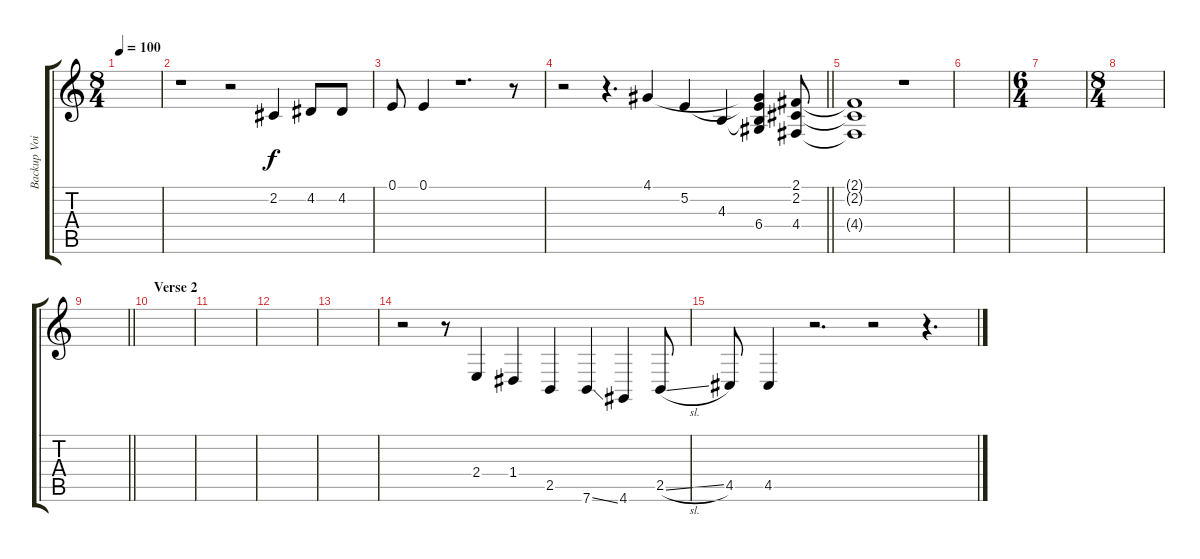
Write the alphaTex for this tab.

\track ("Backup Voices" "Backup Voi") {instrument voiceoohs}
\staff {score tabs}
\tuning (E4 B3 G3 D3 A2 E2) {hide}
\ts (8 4)
\tempo 100
\clef g2
\ks c
|
r.1 r.2 2.2.4 4.2.8 4.2.8 |
0.1.8 0.1.4 r.1{d} r.8 |
\barLineRight lightlight
r.2 r.4{d} 4.1.4 5.2.4 4.3.4 (4.1{t} 5.2{t} 4.3{t} 6.4).4 (2.1 2.2 4.4).8 |
(2.1{t} 2.2{t} 4.4{t}).1 r.1 |
|
\ts (6 4)
|
\ts (8 4)
|
\barLineRight lightlight
|
\section ("" "Verse 2")
|
|
|
|
r.2 r.8 2.4.4 1.4.4 2.5.4 7.6{ss}.4 4.6.4 2.5{sl}.8 |
4.5.8 4.5.4 r.2{d} r.2 r.4{d}
